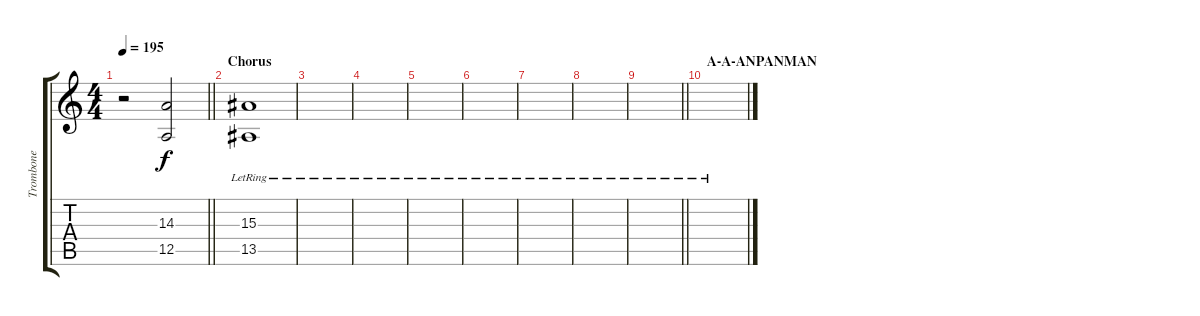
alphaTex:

\track ("Trombone" "Trombone") {instrument trombone}
\staff {score tabs}
\tuning (E4 B3 G3 D3 A2 E2) {hide}
\ts (4 4)
\tempo 195
\clef g2
\barLineRight lightlight
\ks c
r.2{dy f} (14.3 12.5).2 |
\section ("" "Chorus")
(15.3{lr} 13.5{lr}).1 |
|
|
|
|
|
|
\barLineRight lightlight
|
\section ("" "A-A-ANPANMAN")
